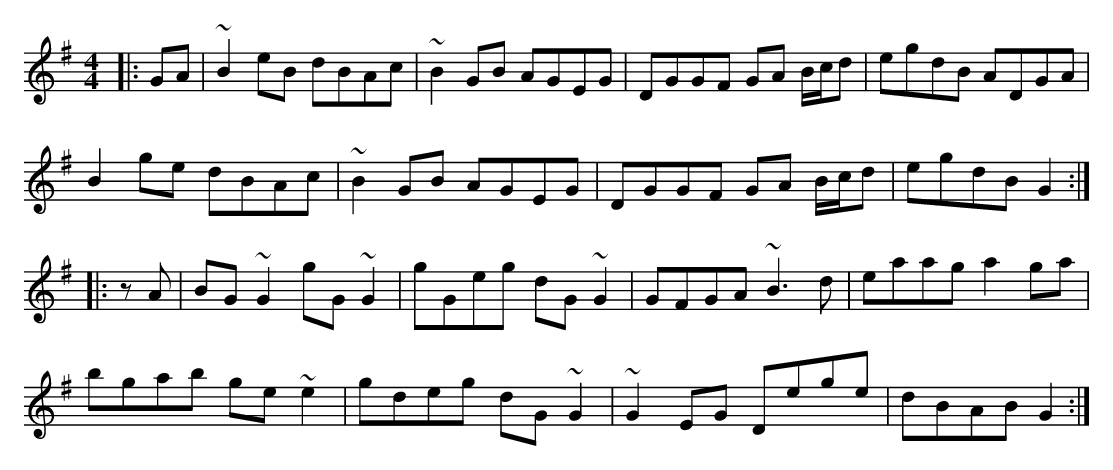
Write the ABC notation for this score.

X:1
M:4/4
K:G
|:GA|~B2eB dBAc|~B2GB AGEG|DGGF GA B/c/d|egdB ADGA|
B2ge dBAc|~B2GB AGEG|DGGF GA B/c/d|egdB G2:|
|:zA|BG~G2 gG~G2|gGeg dG~G2|GFGA ~B3d|eaag a2ga|
bgab ge~e2|gdeg dG~G2|~G2EG Dege|dBAB G2:|
